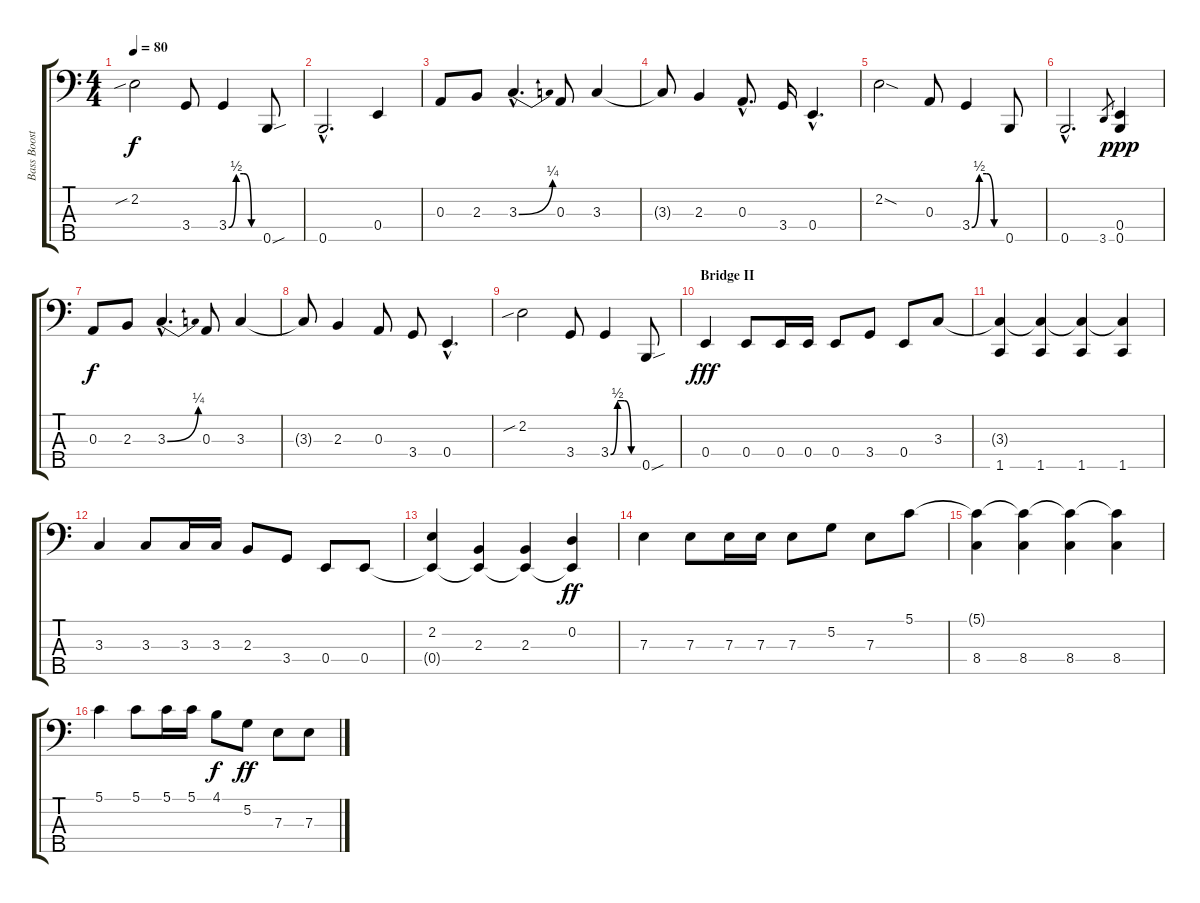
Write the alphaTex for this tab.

\track ("Bass Boost" "Bass Boost") {instrument synthbass2}
\staff {score tabs}
\tuning (G2 D2 A1 E1 B0) {hide}
\ts (4 4)
\tempo 80
\clef f4
\ks c
2.2{sib}.2{dy f} 3.4.8 3.4{be (custom 0 0 15 2 30 2 45 0 60 0)}.4 0.5{sou}.8 |
0.5{hac}.2{d} 0.4.4 |
0.3.8 2.3.8 3.3{be (bend 0 0 60 1) hac}.4{d} 0.3.8 3.3.4 |
3.3{t}.8 2.3.4 0.3{hac}.8{d} 3.4.16 0.4{hac}.4{d} |
2.2{sod}.2 0.3.8 3.4{be (custom 0 0 15 2 30 2 45 0 60 0)}.4 0.5.8 |
0.5{hac}.2{d} 3.5.8{gr} (0.4 0.5).4{dy ppp} |
0.3.8{dy f} 2.3.8 3.3{be (bend 0 0 60 1) hac}.4{d} 0.3.8 3.3.4 |
3.3{t}.8 2.3.4 0.3.8 3.4.8 0.4{hac}.4{d} |
2.2{sib}.2 3.4.8 3.4{be (custom 0 0 15 2 30 2 45 0 60 0)}.4 0.5{sou}.8 |
\section ("" "Bridge II")
0.4.4{dy fff instrument electricbasspick} 0.4.8 0.4.16 0.4.16 0.4.8 3.4.8 0.4.8 3.3.8 |
(3.3{t} 1.5).4 (3.3{t} 1.5).4 (3.3{t} 1.5).4 (3.3{t} 1.5).4 |
3.3.4 3.3.8 3.3.16 3.3.16 2.3.8 3.4.8 0.4.8 0.4.8 |
(2.2 0.4{t}).4 (2.3 0.4{t}).4 (2.3 0.4{t}).4 (0.2 0.4{t}).4{dy ff} |
7.3.4 7.3.8 7.3.16 7.3.16 7.3.8 5.2.8 7.3.8 5.1.8 |
(5.1{t} 8.4).4 (5.1{t} 8.4).4 (5.1{t} 8.4).4 (5.1{t} 8.4).4 |
5.1.4 5.1.8 5.1.16 5.1.16 4.1.8{dy f} 5.2.8{dy ff} 7.3.8 7.3.8
